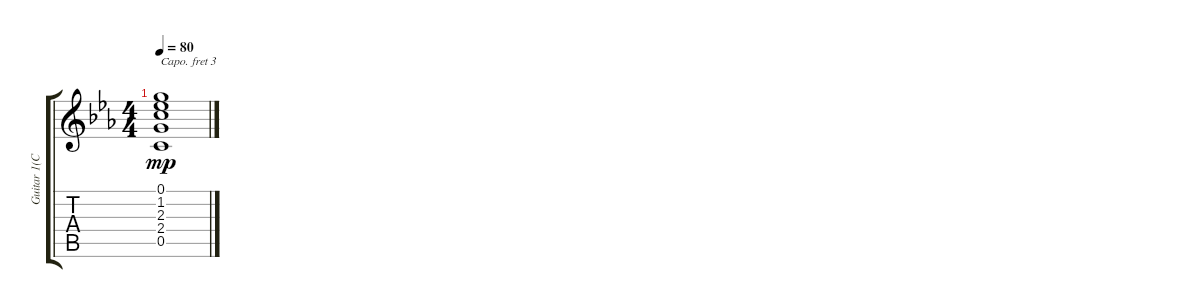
\track ("Guitar 1(Capo 3rd Fret)" "Guitar 1(C") {instrument acousticguitarsteel}
\staff {score tabs}
\capo 3
\tuning (E4 B3 G3 D3 A2 E2) {hide}
\ts (4 4)
\tempo 80
\clef g2
\ks eb
(0.1{t} 1.2{t} 2.3{t} 2.4{t} 0.5{t}).1{dy mp}
